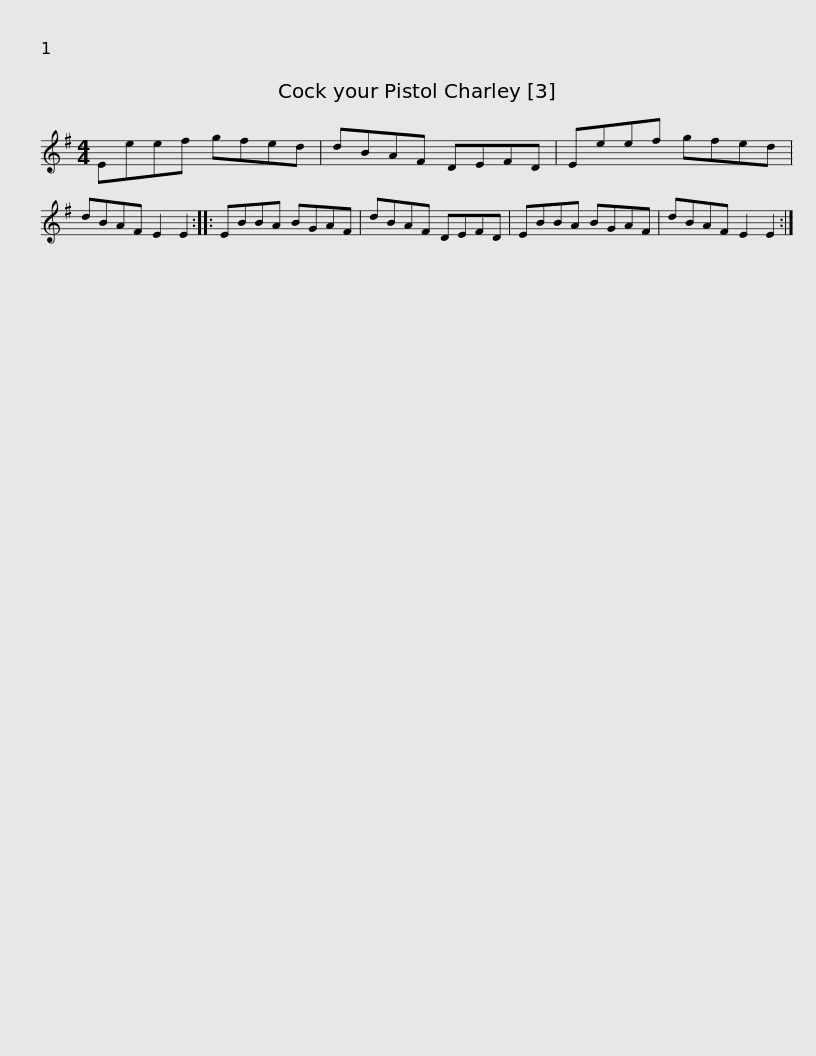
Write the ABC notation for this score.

X:1
L:1/8
M:4/4
I:linebreak $
K:Emin
V:1 treble
V:1
 Eeef gfed | dBAF DEFD | Eeef gfed | dBAF E2 E2 :: EBBA BGAF |$ %5
 dBAF DEFD | EBBA BGAF | dBAF E2 E2 :| %8
